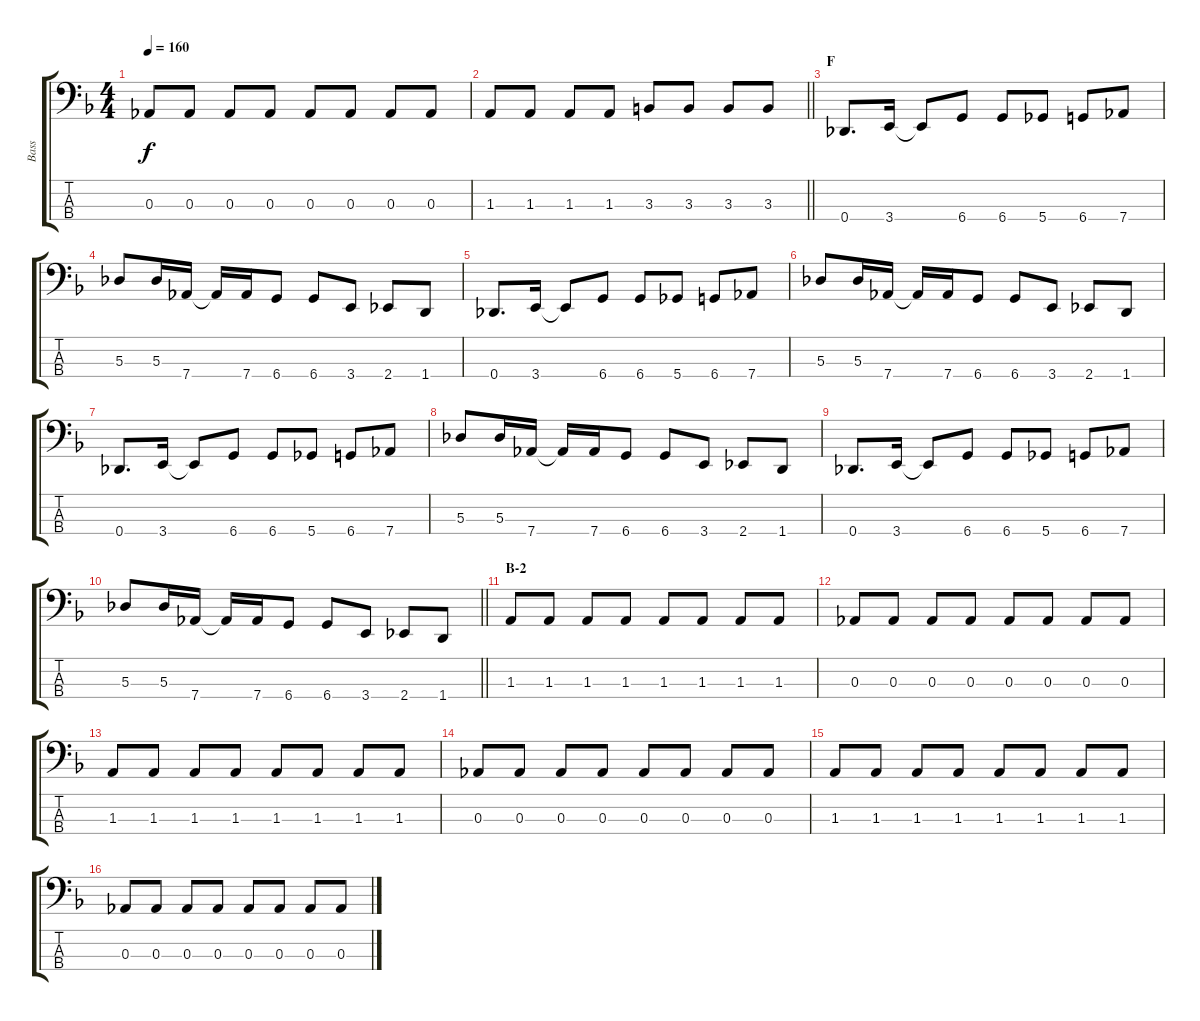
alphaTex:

\track ("Bass" "Bass") {instrument electricbasspick}
\staff {score tabs}
\tuning (Gb2 Db2 Ab1 Db1) {hide}
\ts (4 4)
\tempo 160
\clef f4
\ks f
0.3.8{dy f} 0.3.8 0.3.8 0.3.8 0.3.8 0.3.8 0.3.8 0.3.8 |
\barLineRight lightlight
1.3.8 1.3.8 1.3.8 1.3.8 3.3.8 3.3.8 3.3.8 3.3.8 |
\section ("" "F")
0.4.8{d} 3.4.16 3.4{t}.8 6.4.8 6.4.8 5.4.8 6.4.8 7.4.8 |
5.3.8 5.3.16 7.4.16 7.4{t}.16 7.4.16 6.4.8 6.4.8 3.4.8 2.4.8 1.4.8 |
0.4.8{d} 3.4.16 3.4{t}.8 6.4.8 6.4.8 5.4.8 6.4.8 7.4.8 |
5.3.8 5.3.16 7.4.16 7.4{t}.16 7.4.16 6.4.8 6.4.8 3.4.8 2.4.8 1.4.8 |
0.4.8{d} 3.4.16 3.4{t}.8 6.4.8 6.4.8 5.4.8 6.4.8 7.4.8 |
5.3.8 5.3.16 7.4.16 7.4{t}.16 7.4.16 6.4.8 6.4.8 3.4.8 2.4.8 1.4.8 |
0.4.8{d} 3.4.16 3.4{t}.8 6.4.8 6.4.8 5.4.8 6.4.8 7.4.8 |
\barLineRight lightlight
5.3.8 5.3.16 7.4.16 7.4{t}.16 7.4.16 6.4.8 6.4.8 3.4.8 2.4.8 1.4.8 |
\section ("" "B-2")
1.3.8 1.3.8 1.3.8 1.3.8 1.3.8 1.3.8 1.3.8 1.3.8 |
0.3.8 0.3.8 0.3.8 0.3.8 0.3.8 0.3.8 0.3.8 0.3.8 |
1.3.8 1.3.8 1.3.8 1.3.8 1.3.8 1.3.8 1.3.8 1.3.8 |
0.3.8 0.3.8 0.3.8 0.3.8 0.3.8 0.3.8 0.3.8 0.3.8 |
1.3.8 1.3.8 1.3.8 1.3.8 1.3.8 1.3.8 1.3.8 1.3.8 |
0.3.8 0.3.8 0.3.8 0.3.8 0.3.8 0.3.8 0.3.8 0.3{sl}.8
